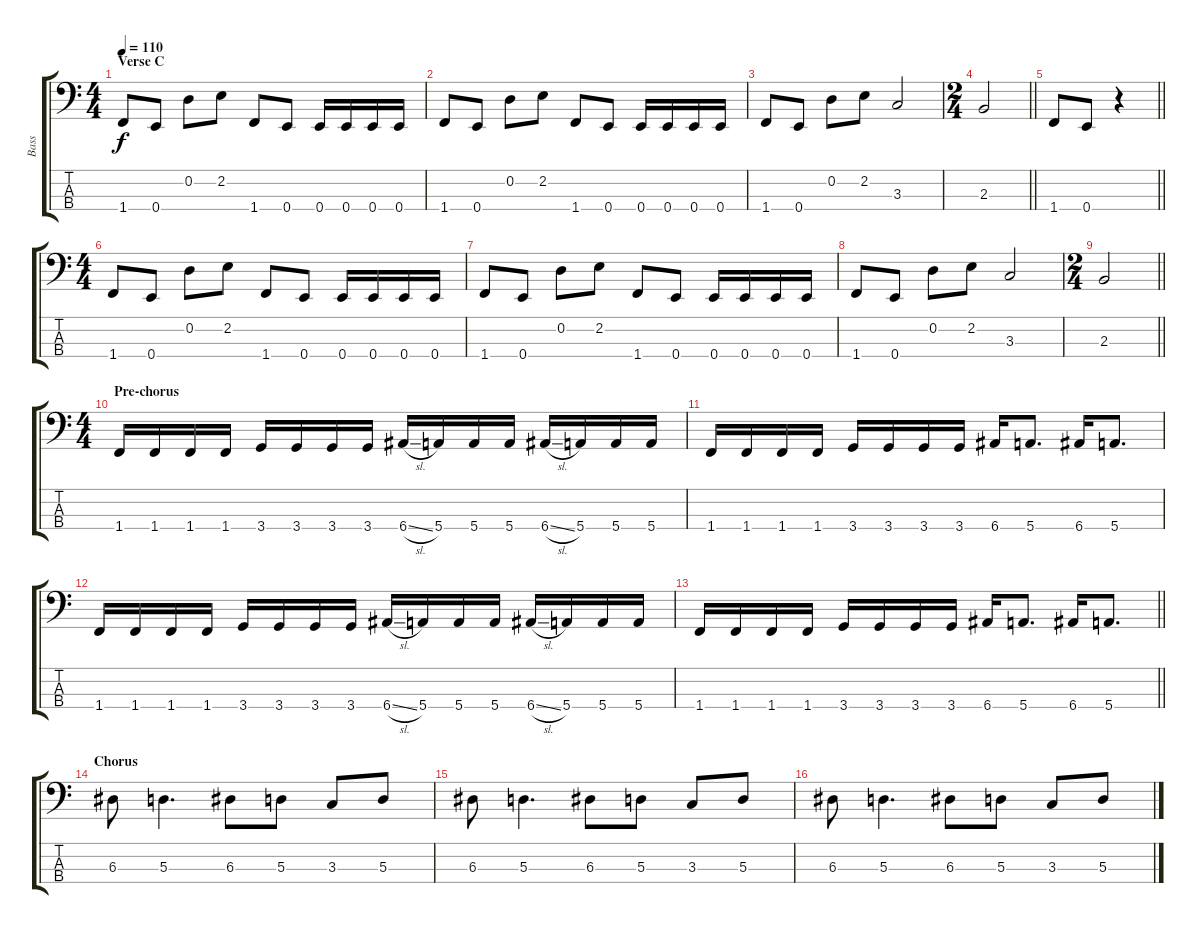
\track ("Bass" "Bass") {instrument electricbasspick}
\staff {score tabs}
\tuning (G2 D2 A1 E1) {hide}
\ts (4 4)
\section ("" "Verse C")
\tempo 110
\clef f4
\ks c
1.4.8{dy f} 0.4.8 0.2.8 2.2.8 1.4.8 0.4.8 0.4.16 0.4.16 0.4.16 0.4.16 |
1.4.8 0.4.8 0.2.8 2.2.8 1.4.8 0.4.8 0.4.16 0.4.16 0.4.16 0.4.16 |
1.4.8 0.4.8 0.2.8 2.2.8 3.3.2 |
\ts (2 4)
\barLineRight lightlight
2.3.2 |
\barLineRight lightlight
1.4.8 0.4.8 r.4 |
\ts (4 4)
1.4.8 0.4.8 0.2.8 2.2.8 1.4.8 0.4.8 0.4.16 0.4.16 0.4.16 0.4.16 |
1.4.8 0.4.8 0.2.8 2.2.8 1.4.8 0.4.8 0.4.16 0.4.16 0.4.16 0.4.16 |
1.4.8 0.4.8 0.2.8 2.2.8 3.3.2 |
\ts (2 4)
\barLineRight lightlight
2.3.2 |
\ts (4 4)
\section ("" "Pre-chorus")
1.4.16 1.4.16 1.4.16 1.4.16 3.4.16 3.4.16 3.4.16 3.4.16 6.4{sl}.16 5.4.16 5.4.16 5.4.16 6.4{sl}.16 5.4.16 5.4.16 5.4.16 |
1.4.16 1.4.16 1.4.16 1.4.16 3.4.16 3.4.16 3.4.16 3.4.16 6.4.16 5.4.8{d} 6.4.16 5.4.8{d} |
1.4.16 1.4.16 1.4.16 1.4.16 3.4.16 3.4.16 3.4.16 3.4.16 6.4{sl}.16 5.4.16 5.4.16 5.4.16 6.4{sl}.16 5.4.16 5.4.16 5.4.16 |
\barLineRight lightlight
1.4.16 1.4.16 1.4.16 1.4.16 3.4.16 3.4.16 3.4.16 3.4.16 6.4.16 5.4.8{d} 6.4.16 5.4.8{d} |
\section ("" "Chorus")
6.3.8 5.3.4{d} 6.3.8 5.3.8 3.3.8 5.3.8 |
6.3.8 5.3.4{d} 6.3.8 5.3.8 3.3.8 5.3.8 |
6.3.8 5.3.4{d} 6.3.8 5.3.8 3.3.8 5.3.8
